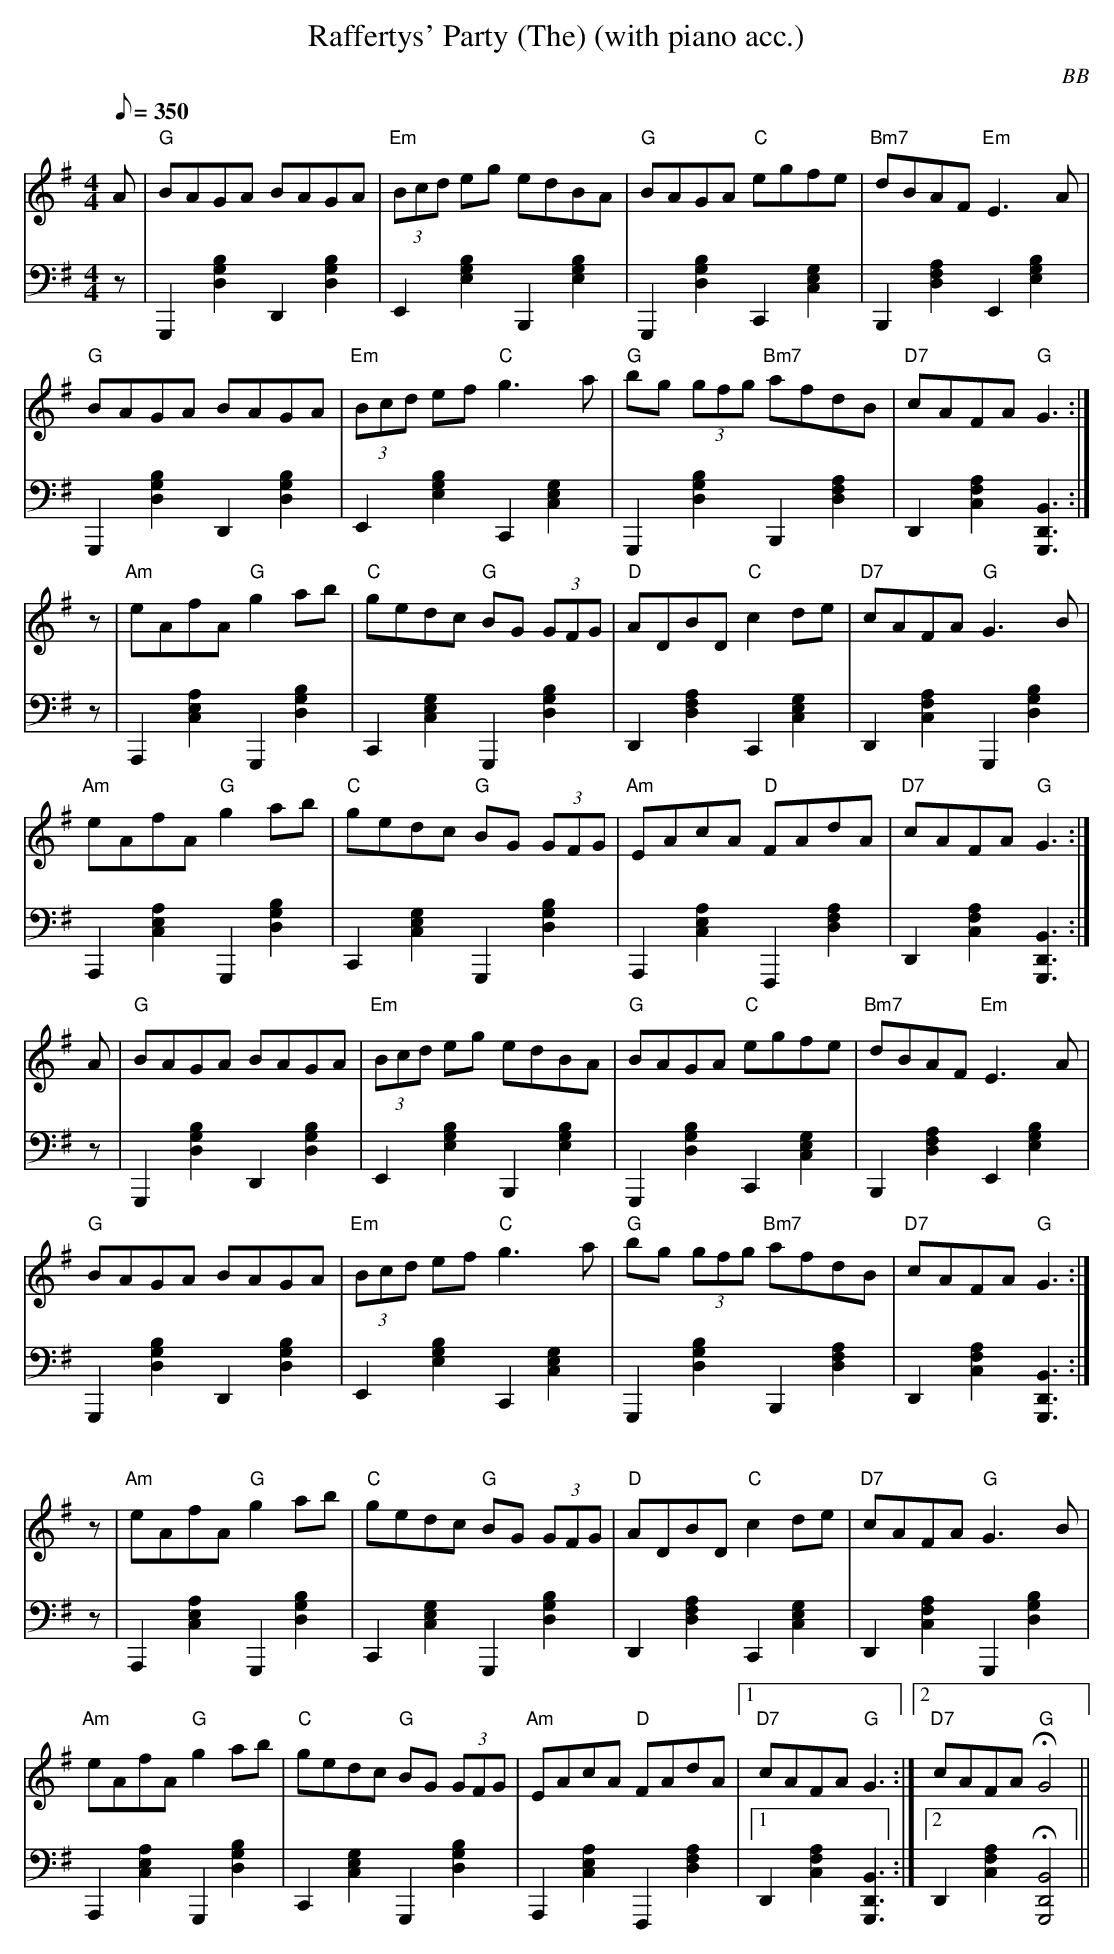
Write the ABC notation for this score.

X:1
T: Raffertys' Party (The) (with piano acc.)
C: BB
Q: 1/8=350
M: 4/4
L: 1/8
V: 1 program 1 110 %fiddle
V: 2 volume=70 program 1 00 clef=bass m=D
K: G
[V:1] A|"G"BAGA BAGA|"Em"(3Bcd eg edBA|"G"BAGA "C"egfe|"Bm7"dBAF "Em"E3 A|
[V:2] z|G,,2[G2B2D2]D,2[G2B2D2]|E,2[E2B2G2]B,,2[E2G2B2]|G,,2[G2B2D2]C,2[E2G2C2]|\
B,,2[F2A2D2]E,2[E2B2G2]|
[V:1] "G"BAGA BAGA|"Em"(3Bcd ef "C"g3 a|"G"bg (3gfg "Bm7"afdB|"D7"cAFA "G"G3 :|
[V:2] G,,2[G2B2D2]D,2[G2B2D2]|E,2[E2B2G2]C,2[E2G2C2]|G,,2[G2B2D2]B,,2[F2A2D2]|\
D,2[A2C2F2][G,,3B,3D,3]:|
[V:1] z|"Am"eAfA "G"g2 ab|"C"gedc "G"BG (3GFG|"D"ADBD "C"c2 de|"D7"cAFA "G"G3 B|
[V:2] z|A,,2[A2C2E2]G,,2[G2B2D2]|C,2[E2G2C2]G,,2[G2B2D2]|D,2[A2D2F2]C,2[E2G2C2]|\
D,2[A2C2F2]G,,2[G2B2D2]|
[V:1] "Am"eAfA "G"g2 ab|"C"gedc "G"BG (3GFG|"Am"EAcA "D"FAdA|"D7"cAFA "G"G3 :|
[V:2] A,,2[A2C2E2]G,,2[G2B2D2]|C,2[E2G2C2]G,,2[G2B2D2]|A,,2[A2C2E2]F,,2[A2D2F2]|
D,2[A2C2F2][G,,3B,3D,3] :|
[V:1] A|"G"BAGA BAGA|"Em"(3Bcd eg edBA|"G"BAGA "C"egfe|"Bm7"dBAF "Em"E3 A|
[V:2] z|G,,2[G2B2D2]D,2[G2B2D2]|E,2[E2B2G2]B,,2[E2G2B2]|G,,2[G2B2D2]C,2[E2G2C2]|\
B,,2[F2A2D2]E,2[E2B2G2]|
[V:1] "G"BAGA BAGA|"Em"(3Bcd ef "C"g3 a|"G"bg (3gfg "Bm7"afdB|"D7"cAFA "G"G3 :|
[V:2] G,,2[G2B2D2]D,2[G2B2D2]|E,2[E2B2G2]C,2[E2G2C2]|G,,2[G2B2D2]B,,2[F2A2D2]|\
D,2[A2C2F2][G,,3B,3D,3]:|
[V:1] z|"Am"eAfA "G"g2 ab|"C"gedc "G"BG (3GFG|"D"ADBD "C"c2 de|"D7"cAFA "G"G3 B|
[V:2] z|A,,2[A2C2E2]G,,2[G2B2D2]|C,2[E2G2C2]G,,2[G2B2D2]|D,2[A2D2F2]C,2[E2G2C2]|\
D,2[A2C2F2]G,,2[G2B2D2]|
[V:1] "Am"eAfA "G"g2 ab|"C"gedc "G"BG (3GFG|"Am"EAcA "D"FAdA|1 "D7"cAFA "G"G3 :|2\
"D7"cAFA "G"HG4 ||
[V:2] A,,2[A2C2E2]G,,2[G2B2D2]|C,2[E2G2C2]G,,2[G2B2D2]|A,,2[A2C2E2]F,,2[A2D2F2]|1\
D,2[A2C2F2][G,,3B,3D,3] :|2 D,2[A2C2F2]H[G,,4B,4D,4]||
